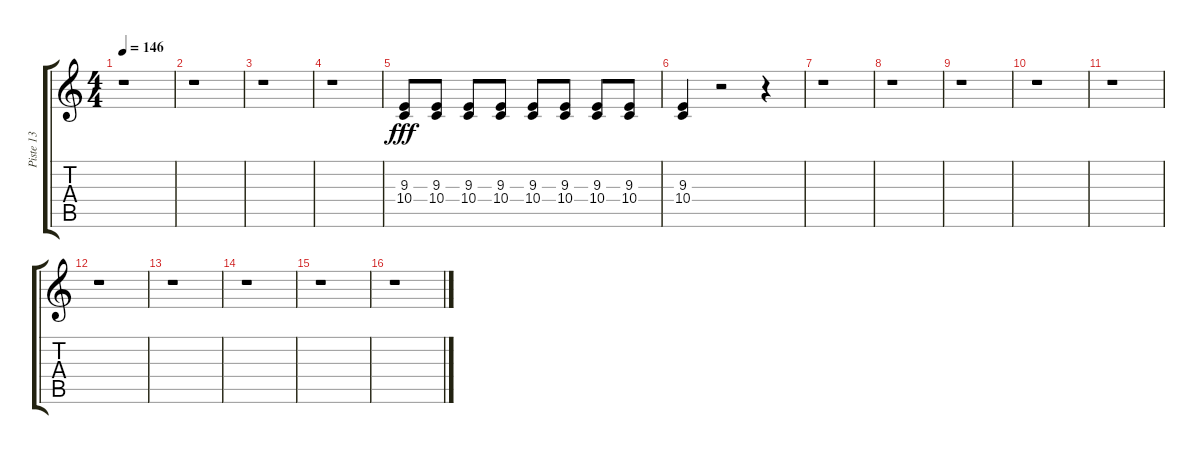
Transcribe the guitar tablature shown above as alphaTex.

\track ("Piste 13" "Piste 13") {instrument trumpet}
\staff {score tabs}
\tuning (E4 B3 G3 D3 A2 D2) {hide}
\ts (4 4)
\tempo 146
\clef g2
\ks c
r.1{dy f} |
r.1 |
r.1 |
r.1 |
(9.3 10.4).8{dy fff} (9.3 10.4).8 (9.3 10.4).8 (9.3 10.4).8 (9.3 10.4).8 (9.3 10.4).8 (9.3 10.4).8 (9.3 10.4).8 |
(9.3 10.4).4 r.2 r.4 |
r.1 |
r.1 |
r.1 |
r.1 |
r.1 |
r.1 |
r.1 |
r.1 |
r.1 |
r.1
